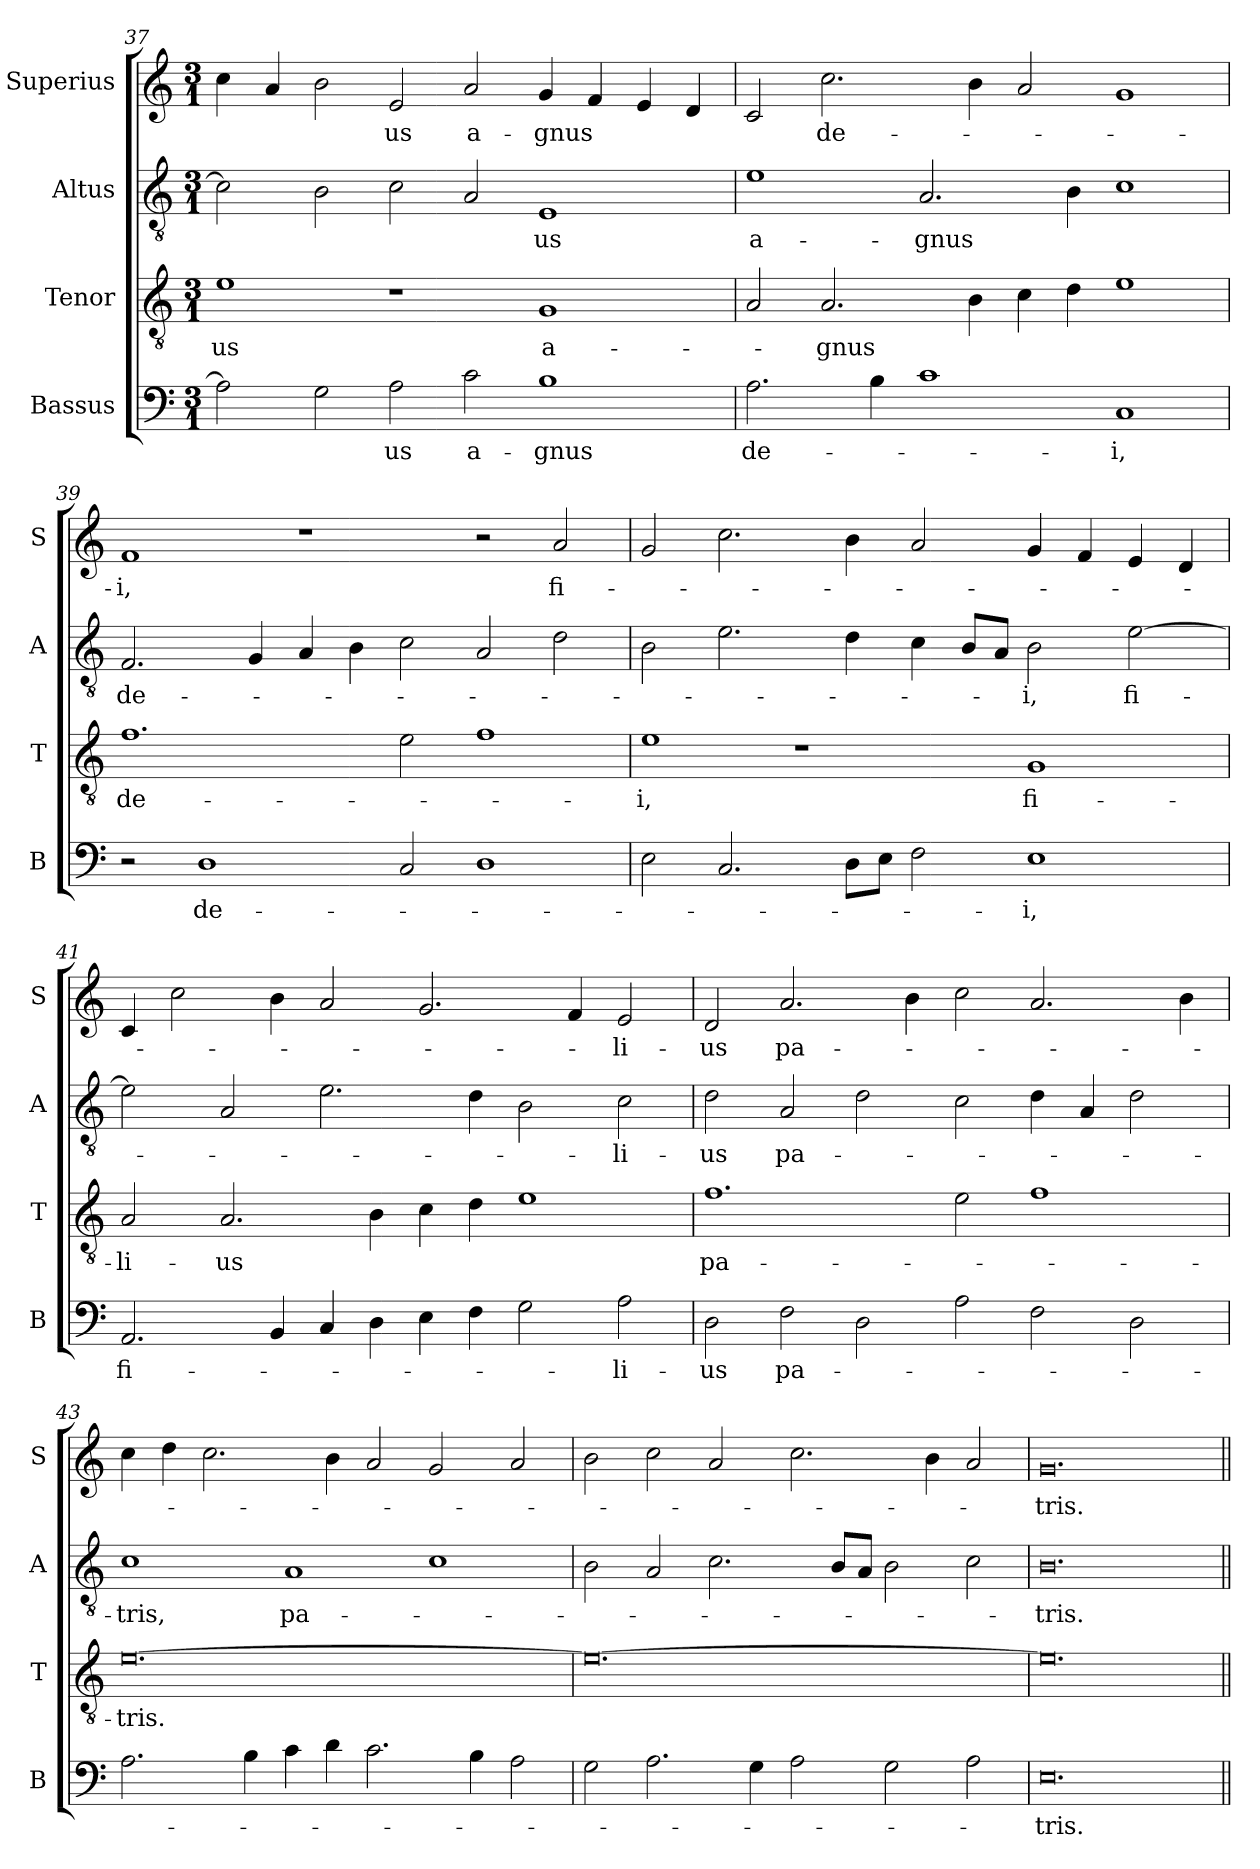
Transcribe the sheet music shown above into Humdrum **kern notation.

**kern	**text	**kern	**text	**kern	**text	**kern	**text
*part4	*part4	*part3	*part3	*part2	*part2	*part1	*part1
*staff4	*staff4	*staff3	*staff3	*staff2	*staff2	*staff1	*staff1
*I"Bassus	*	*I"Tenor	*	*I"Altus	*	*I"Superius	*
*I'B	*	*I'T	*	*I'A	*	*I'S	*
*clefF4	*	*clefGv2	*	*clefGv2	*	*clefG2	*
*k[]	*	*k[]	*	*k[]	*	*k[]	*
*M3/1	*	*M3/1	*	*M3/1	*	*M3/1	*
=37	=37	=37	=37	=37	=37	=37	=37
2A\]	.	1e	-us	2c\]	.	4cc\	.
.	.	.	.	.	.	4a/	.
2G\	.	.	.	2B\	.	2b\	.
2A\	-us	1r	.	2c\	.	2e/	-us
2c\	a-	.	.	2A/	.	2a/	a-
1B	-gnus	1G	a-	1E	-us	4g/	-gnus
.	.	.	.	.	.	4f/	.
.	.	.	.	.	.	4e/	.
.	.	.	.	.	.	4d/	.
=38	=38	=38	=38	=38	=38	=38	=38
2.A\	de-	2A/	.	1e	a-	2c/	.
.	.	2.A/	-gnus	.	.	2.cc\	de-
4B\	.	.	.	.	.	.	.
1c	.	.	.	2.A/	-gnus	.	.
.	.	4B\	.	.	.	4b\	.
.	.	4c\	.	.	.	2a/	.
.	.	4d\	.	4B\	.	.	.
1C	-i,	1e	.	1c	.	1g	.
=39	=39	=39	=39	=39	=39	=39	=39
2r	.	1.f	de-	2.F/	de-	1f	-i,
1D	de-	.	.	.	.	.	.
.	.	.	.	4G/	.	.	.
.	.	.	.	4A/	.	1r	.
.	.	.	.	4B\	.	.	.
2C/	.	2e\	.	2c\	.	.	.
1D	.	1f	.	2A/	.	2r	.
.	.	.	.	2d\	.	2a/	fi-
=40	=40	=40	=40	=40	=40	=40	=40
2E\	.	1e	-i,	2B\	.	2g/	.
2.C/	.	.	.	2.e\	.	2.cc\	.
.	.	1r	.	.	.	.	.
8D\L	.	.	.	4d\	.	4b\	.
8E\J	.	.	.	.	.	.	.
2F\	.	.	.	4c\	.	2a/	.
.	.	.	.	8B/L	.	.	.
.	.	.	.	8A/J	.	.	.
1E	-i,	1G	fi-	2B\	-i,	4g/	.
.	.	.	.	.	.	4f/	.
.	.	.	.	[2e\	fi-	4e/	.
.	.	.	.	.	.	4d/	.
=41	=41	=41	=41	=41	=41	=41	=41
2.AA/	fi-	2A/	-li-	2e\]	.	4c/	.
.	.	.	.	.	.	2cc\	.
.	.	2.A/	-us	2A/	.	.	.
4BB/	.	.	.	.	.	4b\	.
4C/	.	.	.	2.e\	.	2a/	.
4D\	.	4B\	.	.	.	.	.
4E\	.	4c\	.	.	.	2.g/	.
4F\	.	4d\	.	4d\	.	.	.
2G\	.	1e	.	2B\	.	.	.
.	.	.	.	.	.	4f/	.
2A\	-li-	.	.	2c\	-li-	2e/	-li-
=42	=42	=42	=42	=42	=42	=42	=42
2D\	-us	1.f	pa-	2d\	-us	2d/	-us
2F\	pa-	.	.	2A/	pa-	2.a/	pa-
2D\	.	.	.	2d\	.	.	.
.	.	.	.	.	.	4b\	.
2A\	.	2e\	.	2c\	.	2cc\	.
2F\	.	1f	.	4d\	.	2.a/	.
.	.	.	.	4A/	.	.	.
2D\	.	.	.	2d\	.	.	.
.	.	.	.	.	.	4b\	.
=43	=43	=43	=43	=43	=43	=43	=43
2.A\	.	[0.e	-tris.	1c	-tris,	4cc\	.
.	.	.	.	.	.	4dd\	.
.	.	.	.	.	.	2.cc\	.
4B\	.	.	.	.	.	.	.
4c\	.	.	.	1A	pa-	.	.
4d\	.	.	.	.	.	4b\	.
2.c\	.	.	.	.	.	2a/	.
.	.	.	.	1c	.	2g/	.
4B\	.	.	.	.	.	.	.
2A\	.	.	.	.	.	2a/	.
=44	=44	=44	=44	=44	=44	=44	=44
2G\	.	0.e_	.	2B\	.	2b\	.
2.A\	.	.	.	2A/	.	2cc\	.
.	.	.	.	2.c\	.	2a/	.
4G\	.	.	.	.	.	.	.
2A\	.	.	.	.	.	2.cc\	.
.	.	.	.	8B/L	.	.	.
.	.	.	.	8A/J	.	.	.
2G\	.	.	.	2B\	.	.	.
.	.	.	.	.	.	4b\	.
2A\	.	.	.	2c\	.	2a/	.
=45	=45	=45	=45	=45	=45	=45	=45
0.E	-tris.	0.e]	.	0.B	-tris.	0.g	-tris.
=||	=||	=||	=||	=||	=||	=||	=||
*-	*-	*-	*-	*-	*-	*-	*-
